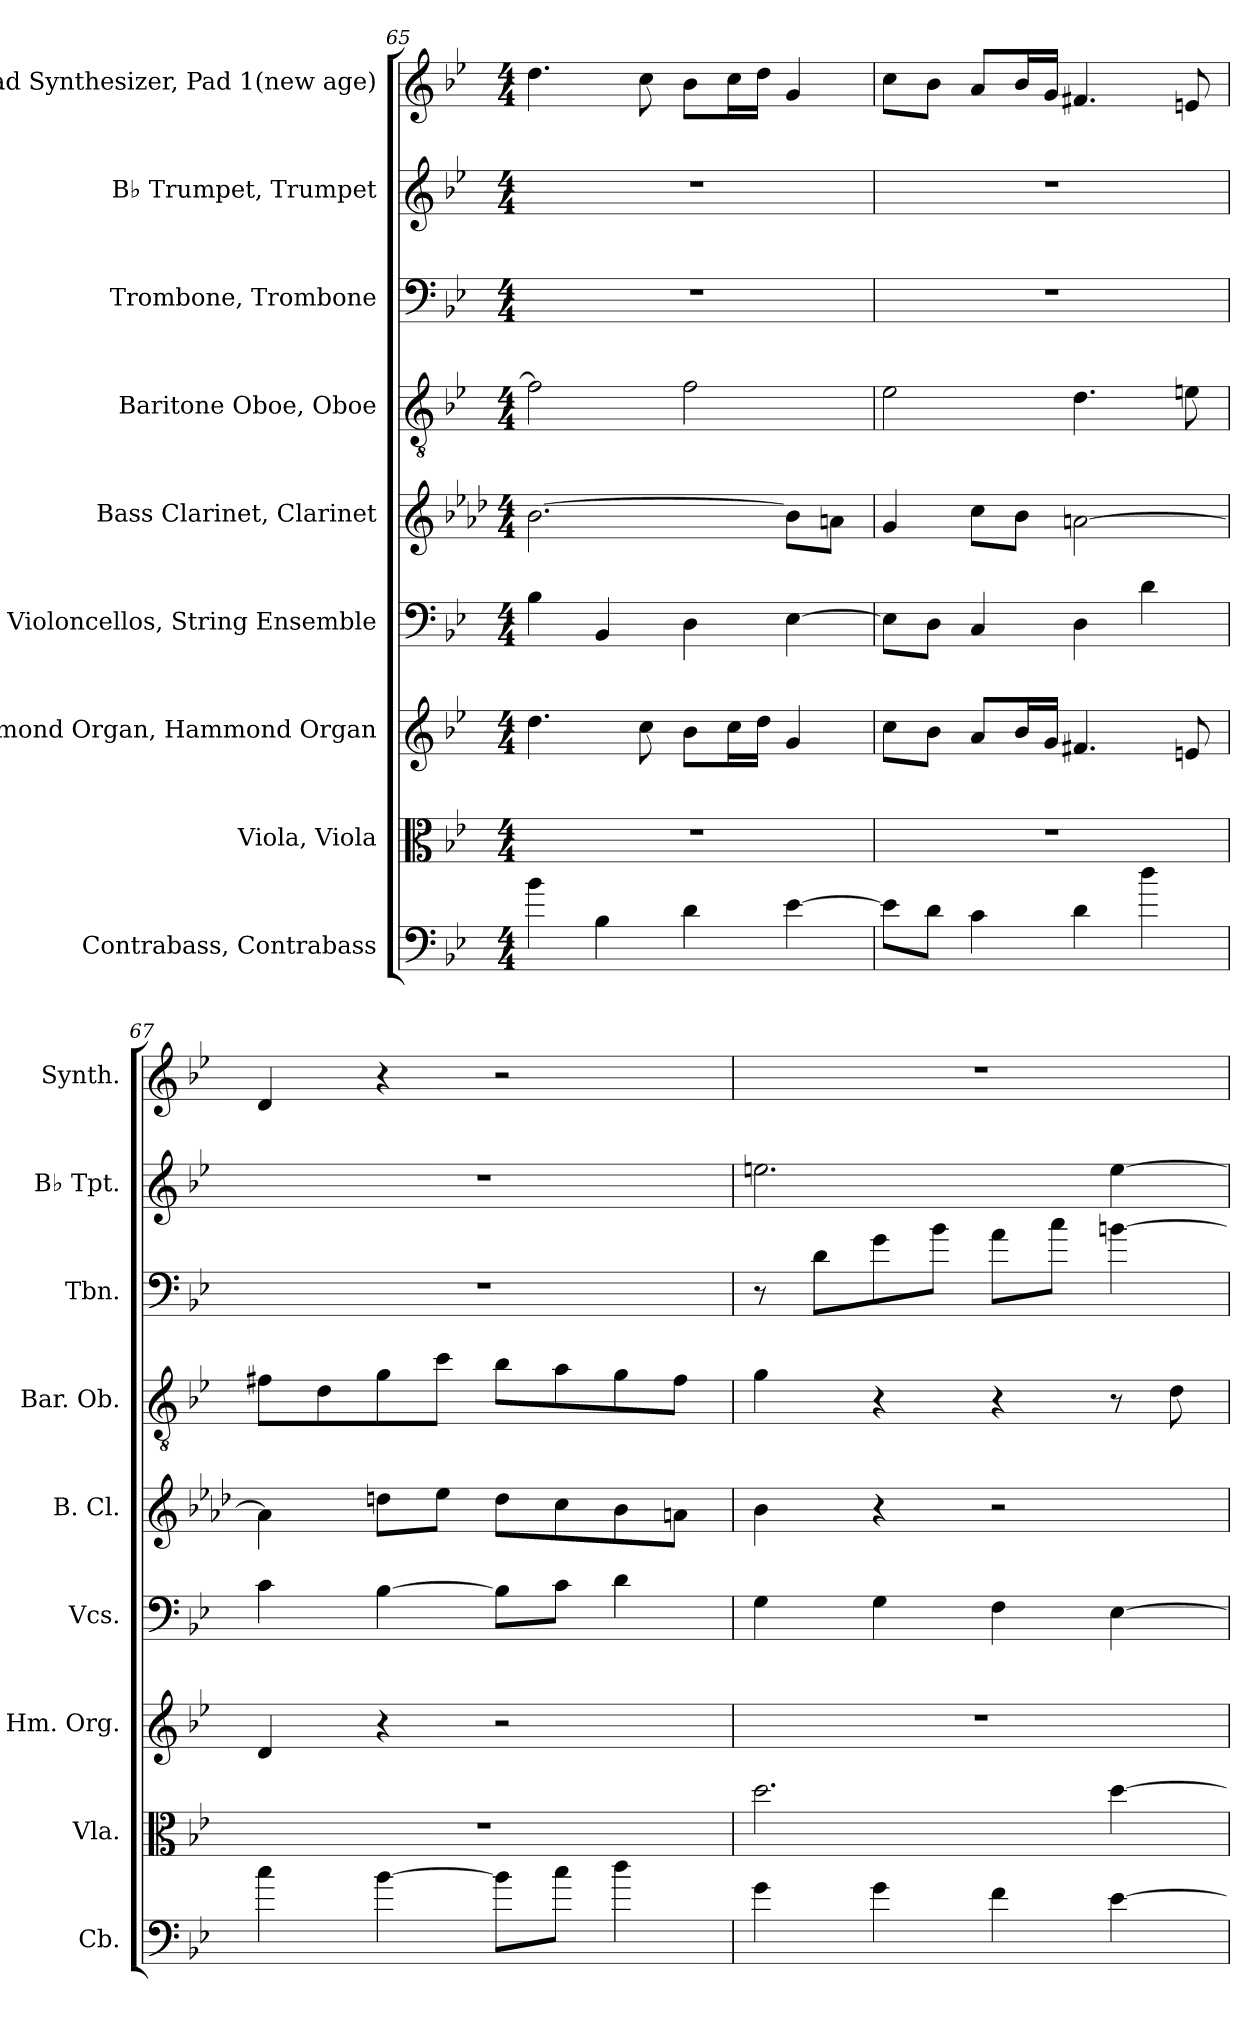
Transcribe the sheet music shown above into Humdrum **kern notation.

**kern	**kern	**kern	**kern	**kern	**kern	**kern	**kern	**kern
*part9	*part8	*part7	*part6	*part5	*part4	*part3	*part2	*part1
*staff9	*staff8	*staff7	*staff6	*staff5	*staff4	*staff3	*staff2	*staff1
*I"Contrabass, Contrabass	*I"Viola, Viola	*I"Hammond Organ, Hammond Organ	*I"Violoncellos, String Ensemble	*I"Bass Clarinet, Clarinet	*I"Baritone Oboe, Oboe	*I"Trombone, Trombone	*I"B♭ Trumpet, Trumpet	*I"Pad Synthesizer, Pad 1(new age)
*I'Cb.	*I'Vla.	*I'Hm. Org.	*I'Vcs.	*I'B. Cl.	*I'Bar. Ob.	*I'Tbn.	*I'B♭ Tpt.	*I'Synth.
!!LO:PB:g=z
*clefF4	*clefC3	*clefG2	*clefF4	*clefG2	*clefGv2	*clefF4	*clefG2	*clefG2
*ITrd7c12	*	*	*	*ITrd8c14	*	*	*ITrd1c2	*
*k[b-e-]	*k[b-e-]	*k[b-e-]	*k[b-e-]	*k[b-e-a-d-]	*k[b-e-]	*k[b-e-]	*k[b-e-a-d-]	*k[b-e-]
*M4/4	*M4/4	*M4/4	*M4/4	*M4/4	*M4/4	*M4/4	*M4/4	*M4/4
=65	=65	=65	=65	=65	=65	=65	=65	=65
4B-\	1r	4.dd\	4B-\	[2.B-\	2f\]	1r	1r	4.dd\
4BB-\	.	.	4BB-/	.	.	.	.	.
.	.	8cc\	.	.	.	.	.	8cc\
4D\	.	8b-\L	4D\	.	2f\	.	.	8b-\L
.	.	16cc\L	.	.	.	.	.	16cc\L
.	.	16dd\JJ	.	.	.	.	.	16dd\JJ
[4E-\	.	4g/	[4E-\	8B-\L]	.	.	.	4g/
.	.	.	.	8An\J	.	.	.	.
=66	=66	=66	=66	=66	=66	=66	=66	=66
8E-\L]	1r	8cc\L	8E-\L]	4G/	2e-\	1r	1r	8cc\L
8D\J	.	8b-\J	8D\J	.	.	.	.	8b-\J
4C\	.	8a/L	4C/	8c\L	.	.	.	8a/L
.	.	16b-/L	.	8B-\J	.	.	.	16b-/L
.	.	16g/JJ	.	.	.	.	.	16g/JJ
4D\	.	4.f#X/	4D\	[2An\	4.d\	.	.	4.f#X/
4d\	.	.	4d\	.	.	.	.	.
.	.	8en/	.	.	8en\	.	.	8en/
=67	=67	=67	=67	=67	=67	=67	=67	=67
4c\	1r	4d/	4c\	4A\]	8f#X\L	1r	1r	4d/
.	.	.	.	.	8d\	.	.	.
[4B-\	.	4r	[4B-\	8dn\L	8g\	.	.	4r
.	.	.	.	8e-\J	8cc\J	.	.	.
8B-\L]	.	2r	8B-\L]	8d\L	8b-\L	.	.	2r
8c\J	.	.	8c\J	8c\	8a\	.	.	.
4d\	.	.	4d\	8B-\	8g\	.	.	.
.	.	.	.	8An\J	8f#\J	.	.	.
=68	=68	=68	=68	=68	=68	=68	=68	=68
4G\	2.dd\	1r	4G\	4B-\	4g\	8r	2.ddn\	1r
.	.	.	.	.	.	8d\L	.	.
4G\	.	.	4G\	4r	4r	8g\	.	.
.	.	.	.	.	.	8b-\J	.	.
4F\	.	.	4F\	2r	4r	8a\L	.	.
.	.	.	.	.	.	8cc\J	.	.
[4E-\	[4dd\	.	[4E-\	.	8r	[4bn\	[4dd\	.
.	.	.	.	.	8d\	.	.	.
=	=	=	=	=	=	=	=	=
*-	*-	*-	*-	*-	*-	*-	*-	*-
